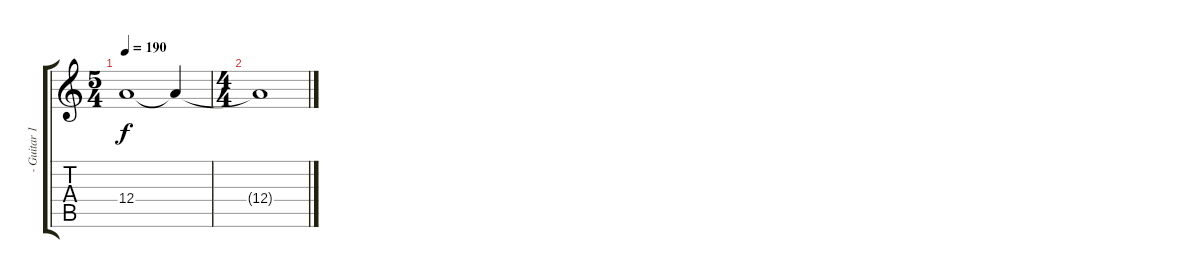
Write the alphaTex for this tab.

\track ("- Guitar 1 -" "- Guitar 1") {instrument distortionguitar}
\staff {score tabs}
\tuning (B3 Gb3 D3 A2 E2 B1) {hide}
\ts (5 4)
\tempo 190
\clef g2
\ks c
12.4{t}.1{dy f} 12.4{t}.4 |
\ts (4 4)
12.4{t}.1
